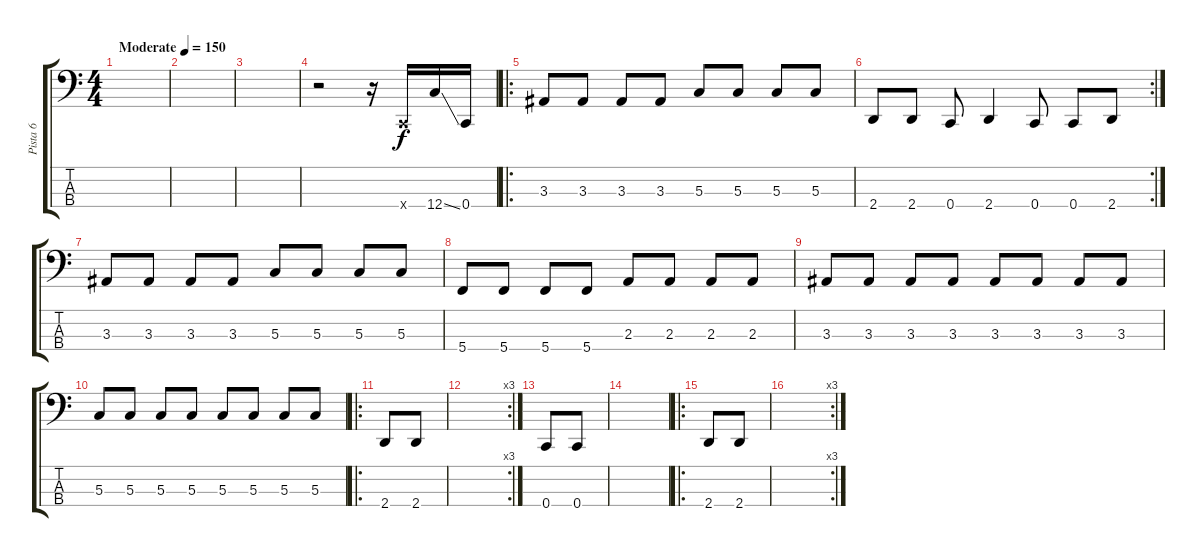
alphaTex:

\track ("Pista 6" "Pista 6") {instrument electricbassfinger}
\staff {score tabs}
\tuning (F2 C2 G1 C1) {hide}
\ts (4 4)
\tempo (150 "Moderate")
\clef f4
\ks c
|
|
|
r.2 r.16 0.4{x}.16 12.4{ss}.16 0.4.16 |
\ro
3.3.8 3.3.8 3.3.8 3.3.8 5.3.8 5.3.8 5.3.8 5.3.8 |
\rc 2
2.4.8 2.4.8 0.4.8 2.4.4 0.4.8 0.4.8 2.4.8 |
3.3.8 3.3.8 3.3.8 3.3.8 5.3.8 5.3.8 5.3.8 5.3.8 |
5.4.8 5.4.8 5.4.8 5.4.8 2.3.8 2.3.8 2.3.8 2.3.8 |
3.3.8 3.3.8 3.3.8 3.3.8 3.3.8 3.3.8 3.3.8 3.3.8 |
5.3.8 5.3.8 5.3.8 5.3.8 5.3.8 5.3.8 5.3.8 5.3.8 |
\ro
2.4.8 2.4.8 |
\rc 3
|
0.4.8 0.4.8 |
|
\ro
2.4.8 2.4.8 |
\rc 3
